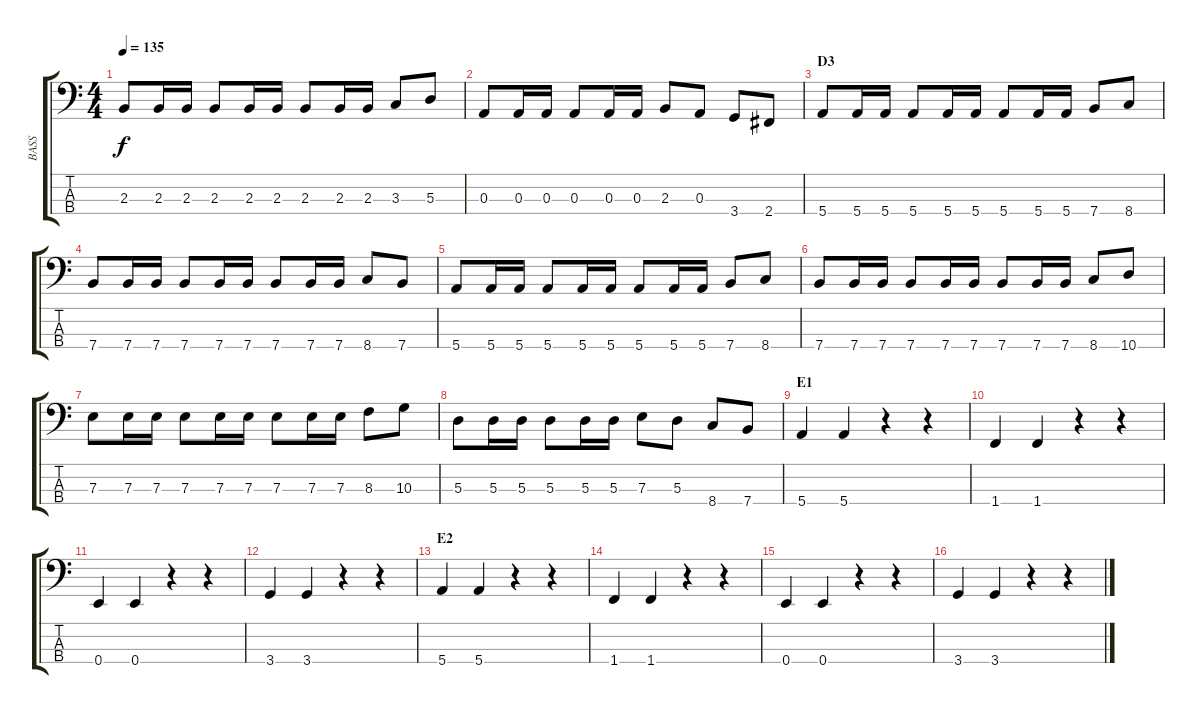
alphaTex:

\track ("BASS" "BASS") {instrument synthbass2}
\staff {score tabs}
\tuning (G2 D2 A1 E1) {hide}
\ts (4 4)
\tempo 135
\clef f4
\ks c
2.3.8{dy f} 2.3.16 2.3.16 2.3.8 2.3.16 2.3.16 2.3.8 2.3.16 2.3.16 3.3.8 5.3.8 |
0.3.8 0.3.16 0.3.16 0.3.8 0.3.16 0.3.16 2.3.8 0.3.8 3.4.8 2.4.8 |
\section ("" "D3")
5.4.8 5.4.16 5.4.16 5.4.8 5.4.16 5.4.16 5.4.8 5.4.16 5.4.16 7.4.8 8.4.8 |
7.4.8 7.4.16 7.4.16 7.4.8 7.4.16 7.4.16 7.4.8 7.4.16 7.4.16 8.4.8 7.4.8 |
5.4.8 5.4.16 5.4.16 5.4.8 5.4.16 5.4.16 5.4.8 5.4.16 5.4.16 7.4.8 8.4.8 |
7.4.8 7.4.16 7.4.16 7.4.8 7.4.16 7.4.16 7.4.8 7.4.16 7.4.16 8.4.8 10.4.8 |
7.3.8 7.3.16 7.3.16 7.3.8 7.3.16 7.3.16 7.3.8 7.3.16 7.3.16 8.3.8 10.3.8 |
5.3.8 5.3.16 5.3.16 5.3.8 5.3.16 5.3.16 7.3.8 5.3.8 8.4.8 7.4.8 |
\section ("" "E1")
5.4.4 5.4.4 r.4 r.4 |
1.4.4 1.4.4 r.4 r.4 |
0.4.4 0.4.4 r.4 r.4 |
3.4.4 3.4.4 r.4 r.4 |
\section ("" "E2")
5.4.4 5.4.4 r.4 r.4 |
1.4.4 1.4.4 r.4 r.4 |
0.4.4 0.4.4 r.4 r.4 |
3.4.4 3.4.4 r.4 r.4
